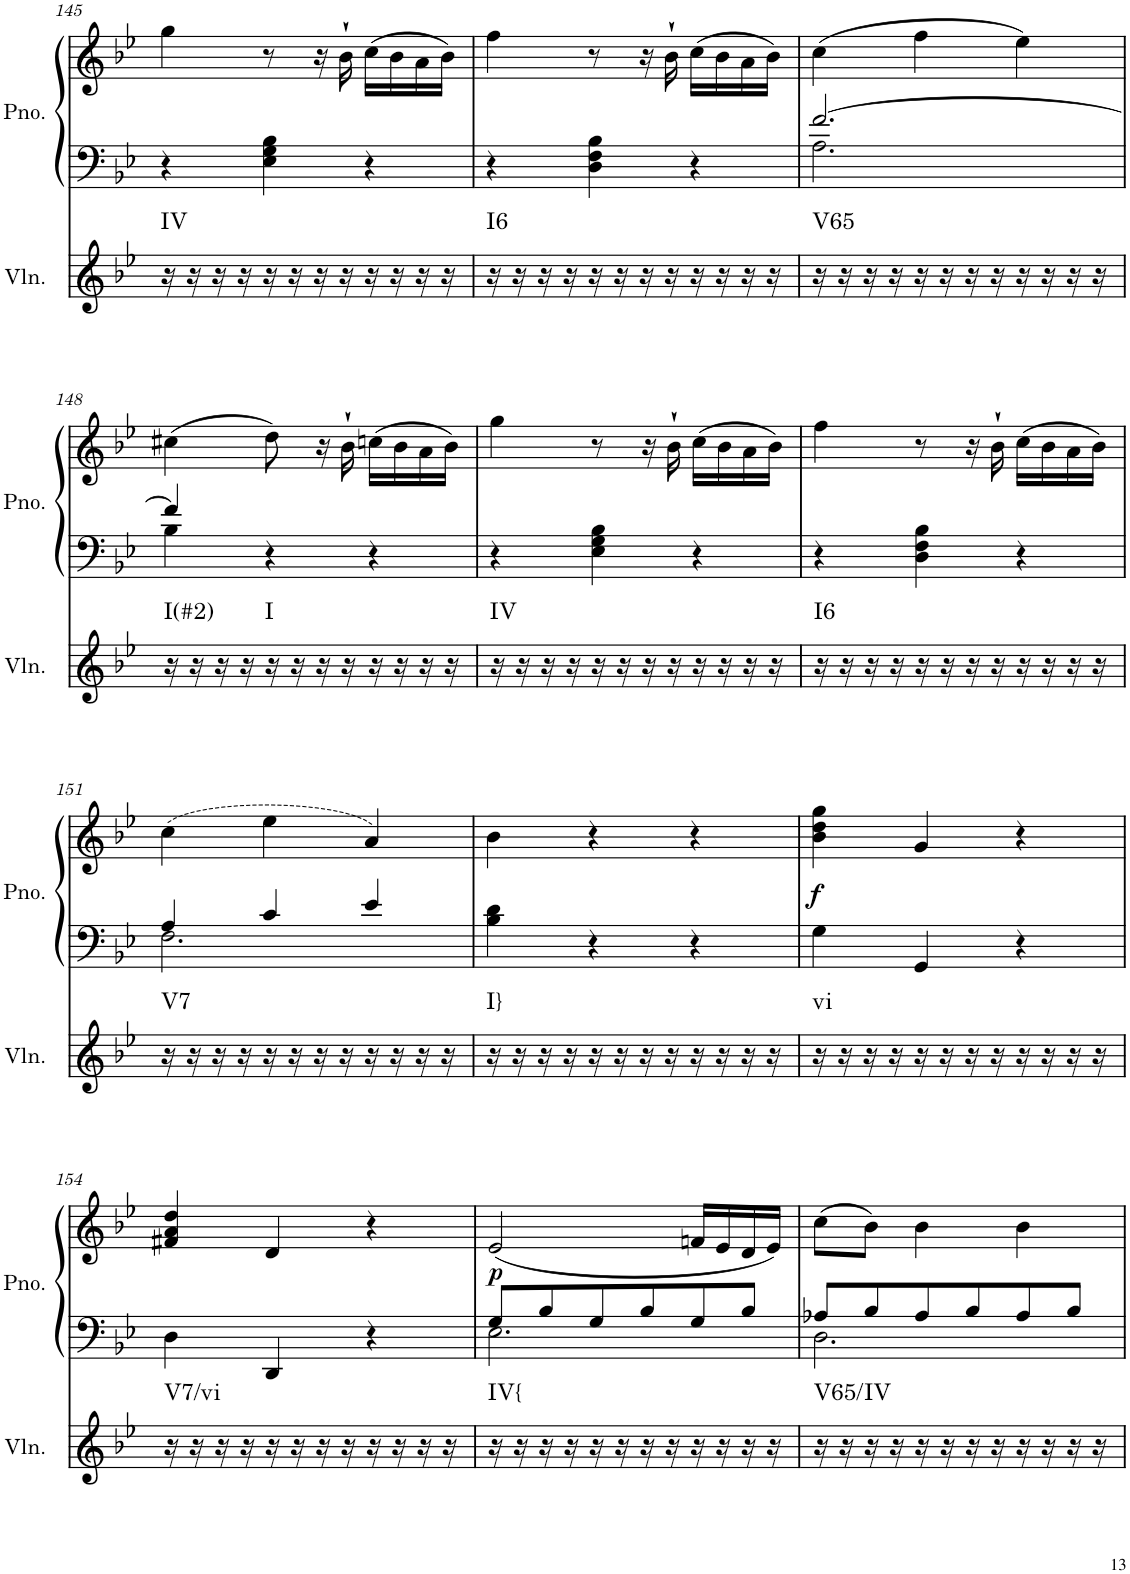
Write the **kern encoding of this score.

**kern	**harte	**kern	**kern	**dynam
*part2	*part2	*part1	*part1	*part1
*staff3	*	*staff2	*staff1	*staff1/2
*I"Violin	*	*I"Piano, Piano right	*	*
*I'Vln.	*	*I'Pno.	*	*
!!LO:PB:g=z
*clefG2	*	*clefF4	*clefG2	*
*k[b-e-]	*	*k[b-e-]	*k[b-e-]	*
*M3/4	*	*M3/4	*M3/4	*
=145	=145	=145	=145	=145
!	!LO:H:kt=IV	!	!	!
16r	N	4r	4gg\	.
16r	.	.	.	.
16r	.	.	.	.
16r	.	.	.	.
16r	.	4E-\ 4G\ 4B-\	8r	.
16r	.	.	.	.
16r	.	.	16r	.
16r	.	.	16b-`\	.
16r	.	4r	(16cc\LL	.
16r	.	.	16b-\	.
16r	.	.	16a\	.
16r	.	.	16b-\JJ)	.
=146	=146	=146	=146	=146
!	!LO:H:kt=I6	!	!	!
16r	N	4r	4ff\	.
16r	.	.	.	.
16r	.	.	.	.
16r	.	.	.	.
16r	.	4D\ 4F\ 4B-\	8r	.
16r	.	.	.	.
16r	.	.	16r	.
16r	.	.	16b-`\	.
16r	.	4r	(16cc\LL	.
16r	.	.	16b-\	.
16r	.	.	16a\	.
16r	.	.	16b-\JJ)	.
=147	=147	=147	=147	=147
*	*	*^	*	*
!	!LO:H:kt=V65	!	!	!	!
16r	N	[2.f/	2.A\	(4cc\	.
16r	.	.	.	.	.
16r	.	.	.	.	.
16r	.	.	.	.	.
16r	.	.	.	4ff\	.
16r	.	.	.	.	.
16r	.	.	.	.	.
16r	.	.	.	.	.
16r	.	.	.	4ee-\)	.
16r	.	.	.	.	.
16r	.	.	.	.	.
16r	.	.	.	.	.
!!LO:LB:g=z
=148	=148	=148	=148	=148	=148
!	!LO:H:kt=I(#2)	!	!	!	!
16r	N	4f/]	4B-\	(4cc#X\	.
16r	.	.	.	.	.
16r	.	.	.	.	.
16r	.	.	.	.	.
!	!LO:H:kt=I	!	!	!	!
16r	N	4r	2ryy	8dd\)	.
16r	.	.	.	.	.
16r	.	.	.	16r	.
16r	.	.	.	16b-`\	.
16r	.	4r	.	(16ccn\LL	.
16r	.	.	.	16b-\	.
16r	.	.	.	16a\	.
16r	.	.	.	16b-\JJ)	.
*	*	*v	*v	*	*
=149	=149	=149	=149	=149
!	!LO:H:kt=IV	!	!	!
16r	N	4r	4gg\	.
16r	.	.	.	.
16r	.	.	.	.
16r	.	.	.	.
16r	.	4E-\ 4G\ 4B-\	8r	.
16r	.	.	.	.
16r	.	.	16r	.
16r	.	.	16b-`\	.
16r	.	4r	(16cc\LL	.
16r	.	.	16b-\	.
16r	.	.	16a\	.
16r	.	.	16b-\JJ)	.
=150	=150	=150	=150	=150
!	!LO:H:kt=I6	!	!	!
16r	N	4r	4ff\	.
16r	.	.	.	.
16r	.	.	.	.
16r	.	.	.	.
16r	.	4D\ 4F\ 4B-\	8r	.
16r	.	.	.	.
16r	.	.	16r	.
16r	.	.	16b-`\	.
16r	.	4r	(16cc\LL	.
16r	.	.	16b-\	.
16r	.	.	16a\	.
16r	.	.	16b-\JJ)	.
!!LO:LB:g=z
=151	=151	=151	=151	=151
*	*	*^	*	*
!	!LO:H:kt=V7	!	!	!	!
16r	N	4A/	2.F\	(4cc\	.
16r	.	.	.	.	.
16r	.	.	.	.	.
16r	.	.	.	.	.
16r	.	4c/	.	4ee-\	.
16r	.	.	.	.	.
16r	.	.	.	.	.
16r	.	.	.	.	.
16r	.	4e-/	.	4a/)	.
16r	.	.	.	.	.
16r	.	.	.	.	.
16r	.	.	.	.	.
*	*	*v	*v	*	*
=152	=152	=152	=152	=152
!	!LO:H:kt=I}	!	!	!
16r	N	4B-\ 4d\	4b-\	.
16r	.	.	.	.
16r	.	.	.	.
16r	.	.	.	.
16r	.	4r	4r	.
16r	.	.	.	.
16r	.	.	.	.
16r	.	.	.	.
16r	.	4r	4r	.
16r	.	.	.	.
16r	.	.	.	.
16r	.	.	.	.
=153	=153	=153	=153	=153
!	!LO:H:kt=vi	!	!	!LO:DY:b
16r	N	4G\	4b-\ 4dd\ 4gg\	f
16r	.	.	.	.
16r	.	.	.	.
16r	.	.	.	.
16r	.	4GG/	4g/	.
16r	.	.	.	.
16r	.	.	.	.
16r	.	.	.	.
16r	.	4r	4r	.
16r	.	.	.	.
16r	.	.	.	.
16r	.	.	.	.
!!LO:LB:g=z
=154	=154	=154	=154	=154
!	!LO:H:kt=V7/vi	!	!	!
16r	N	4D\	4f#X/ 4a/ 4dd/	.
16r	.	.	.	.
16r	.	.	.	.
16r	.	.	.	.
16r	.	4DD/	4d/	.
16r	.	.	.	.
16r	.	.	.	.
16r	.	.	.	.
16r	.	4r	4r	.
16r	.	.	.	.
16r	.	.	.	.
16r	.	.	.	.
=155	=155	=155	=155	=155
*	*	*^	*	*
!	!LO:H:kt=IV{	!	!	!	!LO:DY:b
16r	N	8G/L	2.E-\	(2e-/	p
16r	.	.	.	.	.
16r	.	8B-/	.	.	.
16r	.	.	.	.	.
16r	.	8G/	.	.	.
16r	.	.	.	.	.
16r	.	8B-/	.	.	.
16r	.	.	.	.	.
16r	.	8G/	.	16fn/LL	.
16r	.	.	.	16e-/	.
16r	.	8B-/J	.	16d/	.
16r	.	.	.	16e-/JJ)	.
=156	=156	=156	=156	=156	=156
!	!LO:H:kt=V65/IV	!	!	!	!
16r	N	8A-X/L	2.D\	(8cc\L	.
16r	.	.	.	.	.
16r	.	8B-/	.	8b-\J)	.
16r	.	.	.	.	.
16r	.	8A-/	.	4b-\	.
16r	.	.	.	.	.
16r	.	8B-/	.	.	.
16r	.	.	.	.	.
16r	.	8A-/	.	4b-\	.
16r	.	.	.	.	.
16r	.	8B-/J	.	.	.
16r	.	.	.	.	.
*	*	*v	*v	*	*
=	=	=	=	=
*-	*-	*-	*-	*-
